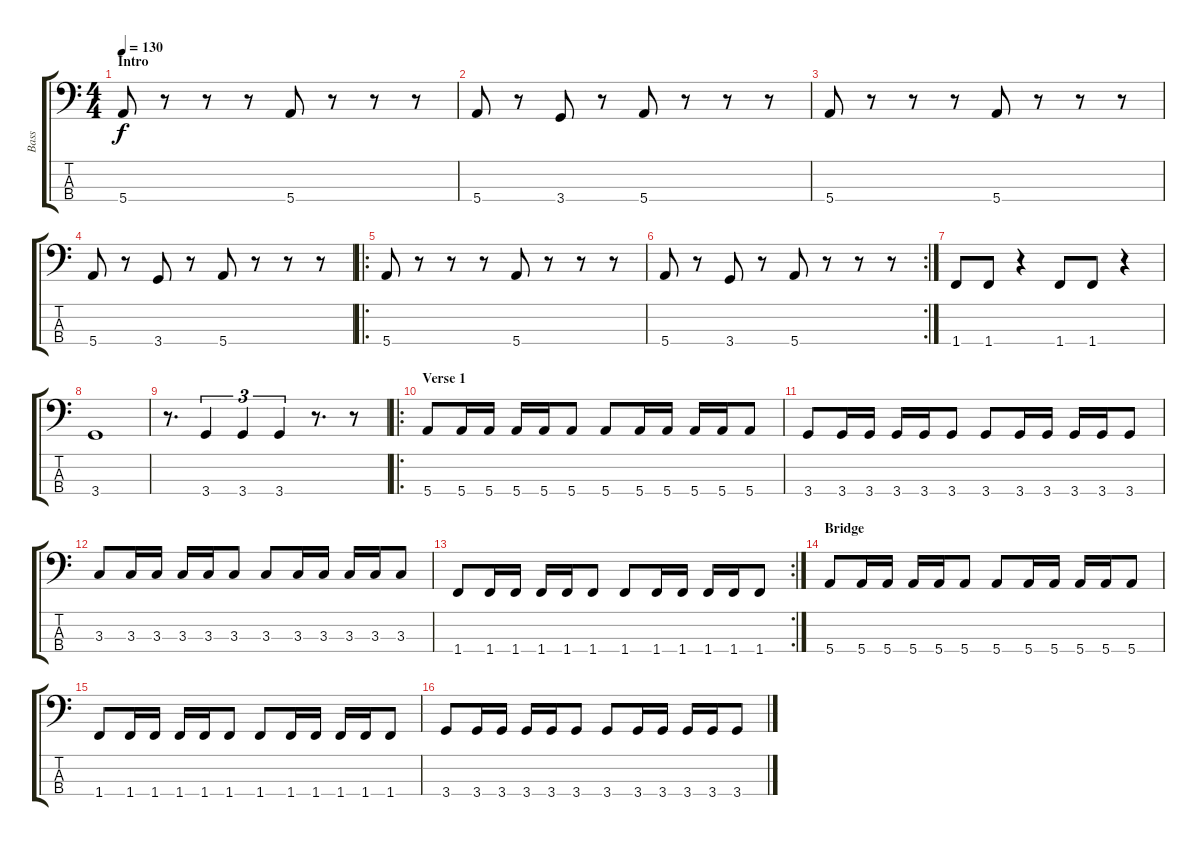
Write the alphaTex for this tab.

\track ("Bass" "Bass") {instrument electricbasspick}
\staff {score tabs}
\tuning (G2 D2 A1 E1) {hide}
\ts (4 4)
\section ("" "Intro")
\tempo 130
\clef f4
\ks c
5.4.8{dy f instrument electricbasspick} r.8 r.8 r.8 5.4.8 r.8 r.8 r.8 |
5.4.8 r.8 3.4.8 r.8 5.4.8 r.8 r.8 r.8 |
5.4.8 r.8 r.8 r.8 5.4.8 r.8 r.8 r.8 |
5.4.8 r.8 3.4.8 r.8 5.4.8 r.8 r.8 r.8 |
\ro
5.4.8 r.8 r.8 r.8 5.4.8 r.8 r.8 r.8 |
\rc 2
5.4.8 r.8 3.4.8 r.8 5.4.8 r.8 r.8 r.8 |
1.4.8 1.4.8 r.4 1.4.8 1.4.8 r.4 |
3.4.1 |
r.8{d} 3.4.4{tu (3 2)} 3.4.4{tu (3 2)} 3.4.4{tu (3 2)} r.8{d} r.8 |
\ro
\section ("" "Verse 1")
5.4.8 5.4.16 5.4.16 5.4.16 5.4.16 5.4.8 5.4.8 5.4.16 5.4.16 5.4.16 5.4.16 5.4.8 |
3.4.8 3.4.16 3.4.16 3.4.16 3.4.16 3.4.8 3.4.8 3.4.16 3.4.16 3.4.16 3.4.16 3.4.8 |
3.3.8 3.3.16 3.3.16 3.3.16 3.3.16 3.3.8 3.3.8 3.3.16 3.3.16 3.3.16 3.3.16 3.3.8 |
\rc 2
1.4.8 1.4.16 1.4.16 1.4.16 1.4.16 1.4.8 1.4.8 1.4.16 1.4.16 1.4.16 1.4.16 1.4.8 |
\section ("" "Bridge")
5.4.8 5.4.16 5.4.16 5.4.16 5.4.16 5.4.8 5.4.8 5.4.16 5.4.16 5.4.16 5.4.16 5.4.8 |
1.4.8 1.4.16 1.4.16 1.4.16 1.4.16 1.4.8 1.4.8 1.4.16 1.4.16 1.4.16 1.4.16 1.4.8 |
3.4.8 3.4.16 3.4.16 3.4.16 3.4.16 3.4.8 3.4.8 3.4.16 3.4.16 3.4.16 3.4.16 3.4.8
